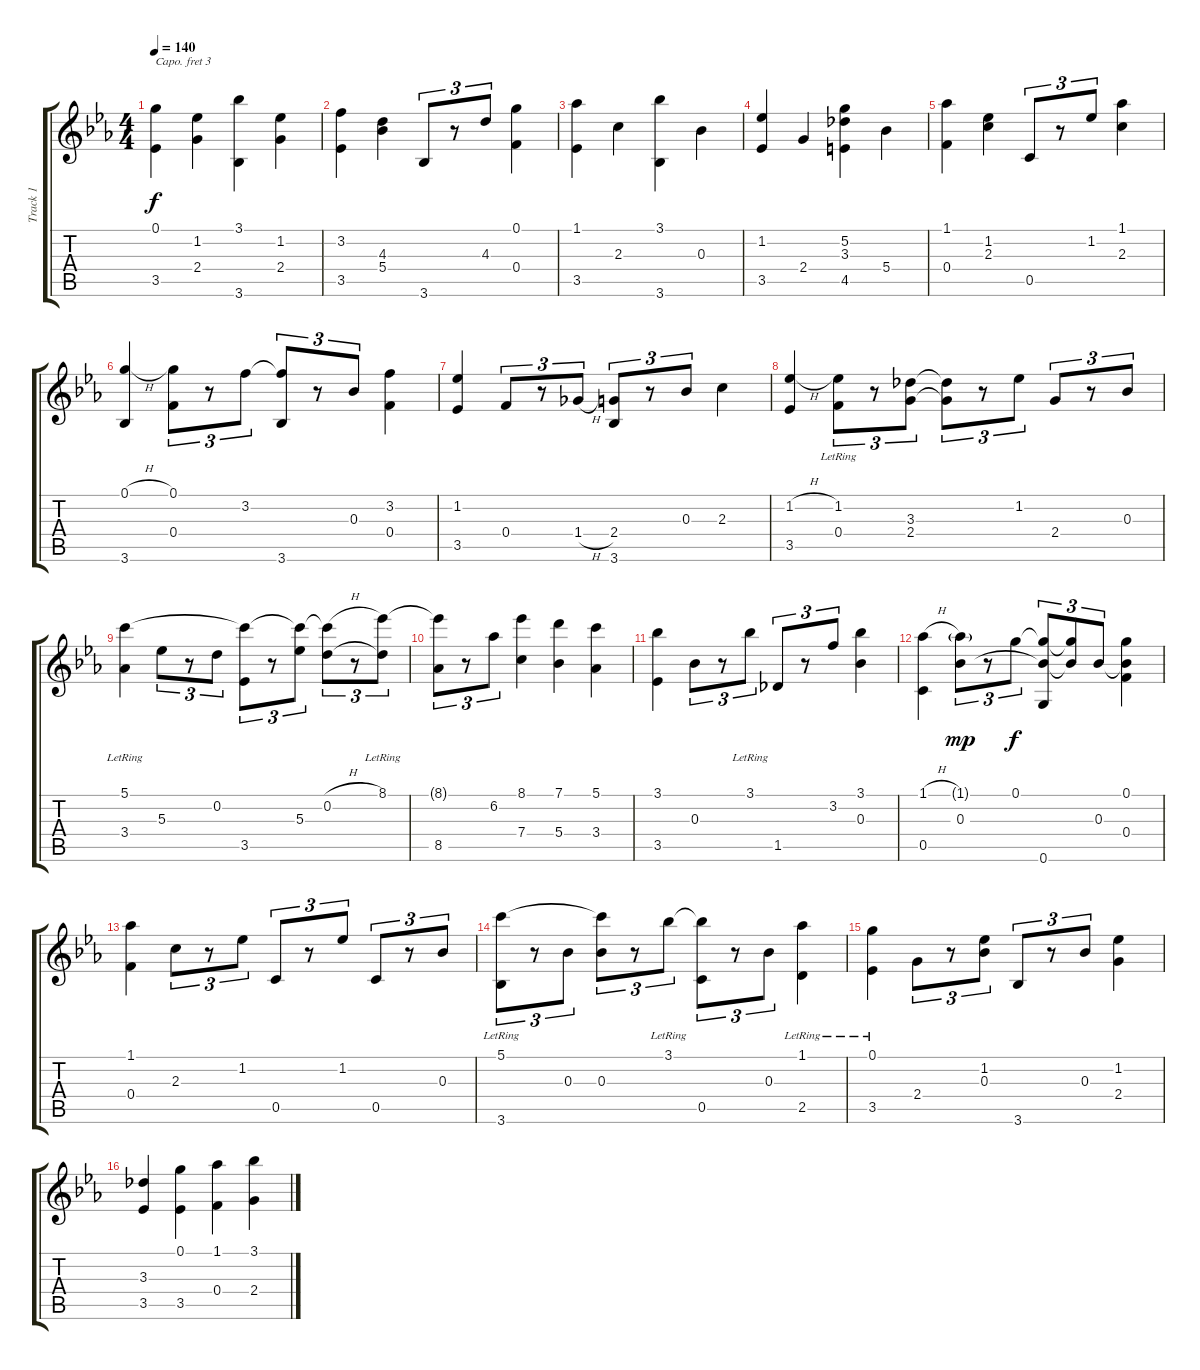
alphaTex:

\track ("Track 1" "Track 1") {instrument acousticguitarsteel}
\staff {score tabs}
\capo 3
\tuning (E4 B3 G3 D3 A2 E2) {hide}
\ts (4 4)
\tempo 140
\clef g2
\ks eb
(0.1 3.5).4{dy f} (1.2 2.4).4 (3.1 3.6).4 (1.2 2.4).4 |
(3.2 3.5).4 (4.3 5.4).4 3.6.8{tu (3 2)} r.8{tu (3 2)} 4.3.8{tu (3 2)} (0.1 0.4).4 |
(1.1 3.5).4 2.3.4 (3.1 3.6).4 0.3.4 |
(1.2 3.5).4 2.4.4 (5.2 3.3 4.5).4 5.4.4 |
(1.1 0.4).4 (1.2 2.3).4 0.5.8{tu (3 2)} r.8{tu (3 2)} 1.2.8{tu (3 2)} (1.1 2.3).4 |
(0.1{h} 3.6).4 (0.1 0.4).8{tu (3 2)} r.8{tu (3 2)} 3.2.8{tu (3 2)} (3.2{t} 3.6).8{tu (3 2)} r.8{tu (3 2)} 0.3.8{tu (3 2)} (3.2 0.4).4 |
(1.2 3.5).4 0.4.8{tu (3 2)} r.8{tu (3 2)} 1.4{h}.8{tu (3 2)} (2.4 3.6).8{tu (3 2)} r.8{tu (3 2)} 0.3.8{tu (3 2)} 2.3.4 |
(1.2{h} 3.5).4 (1.2 0.4{lr}).8{tu (3 2)} r.8{tu (3 2)} (3.3 2.4).8{tu (3 2)} (3.3{t} 2.4{t}).8{tu (3 2)} r.8{tu (3 2)} 1.2.8{tu (3 2)} 2.4.8{tu (3 2)} r.8{tu (3 2)} 0.3.8{tu (3 2)} |
(5.1{lr} 3.4).4 5.3.8{tu (3 2)} r.8{tu (3 2)} 0.2.8{tu (3 2)} (5.1{t} 3.5).8{tu (3 2)} r.8{tu (3 2)} (5.1{t} 5.3).8{tu (3 2)} (5.1{h t} 0.2).8{tu (3 2)} r.8{tu (3 2)} (8.1{lr} 0.2{t}).8{tu (3 2)} |
(8.1{t} 8.5).8{tu (3 2)} r.8{tu (3 2)} 6.2.8{tu (3 2)} (8.1 7.4).4 (7.1 5.4).4 (5.1 3.4).4 |
(3.1 3.5).4 0.3.8{tu (3 2)} r.8{tu (3 2)} 3.1{lr}.8{tu (3 2)} 1.5.8{tu (3 2)} r.8{tu (3 2)} 3.2.8{tu (3 2)} (3.1 0.3).4 |
(1.1{h} 0.5).4 (1.1{g} 0.3).8{tu (3 2) dy mp} r.8{tu (3 2)} 0.1.8{tu (3 2) dy f} (0.1{t} 0.3{t} 0.6).8{tu (3 2)} (0.1{t} 0.3{t}).8{tu (3 2)} 0.3.8{tu (3 2)} (0.1 0.3{t} 0.4).4 |
(1.1 0.4).4 2.3.8{tu (3 2)} r.8{tu (3 2)} 1.2.8{tu (3 2)} 0.5.8{tu (3 2)} r.8{tu (3 2)} 1.2.8{tu (3 2)} 0.5.8{tu (3 2)} r.8{tu (3 2)} 0.3.8{tu (3 2)} |
(5.1{lr} 3.6).8{tu (3 2)} r.8{tu (3 2)} 0.3.8{tu (3 2)} (5.1{t} 0.3).8{tu (3 2)} r.8{tu (3 2)} 3.1{lr}.8{tu (3 2)} (3.1{t} 0.5).8{tu (3 2)} r.8{tu (3 2)} 0.3.8{tu (3 2)} (1.1{lr} 2.5).4 |
(0.1{lr} 3.5).4 2.4.8{tu (3 2)} r.8{tu (3 2)} (1.2 0.3).8{tu (3 2)} 3.6.8{tu (3 2)} r.8{tu (3 2)} 0.3.8{tu (3 2)} (1.2 2.4).4 |
(3.3 3.5).4 (0.1 3.5).4 (1.1 0.4).4 (3.1 2.4).4
